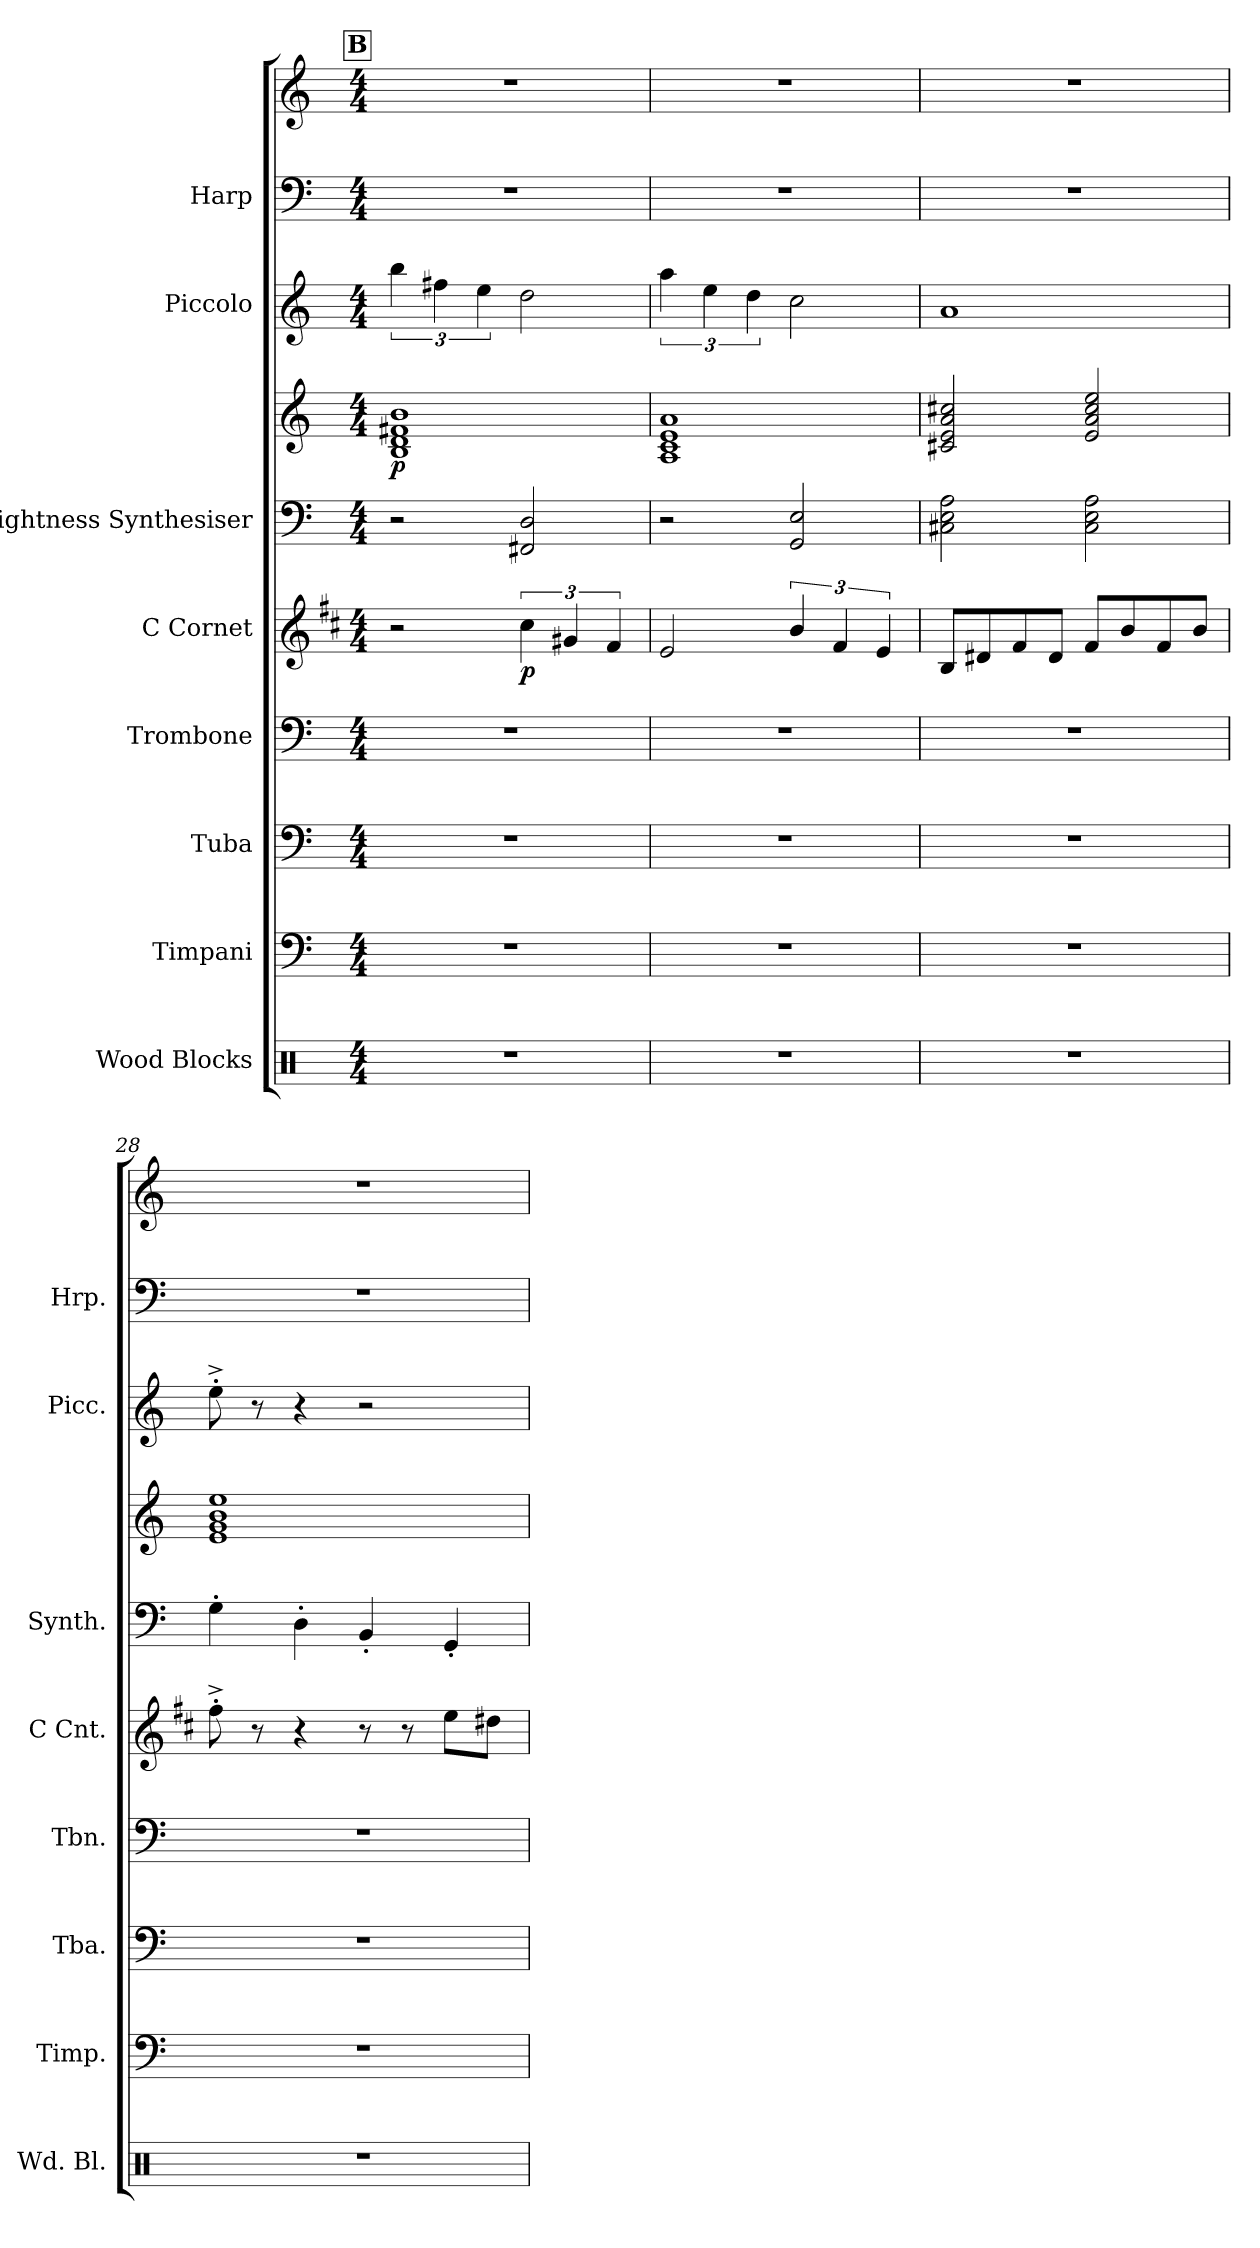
**kern	**kern	**kern	**kern	**kern	**dynam	**kern	**kern	**dynam	**kern	**kern	**kern
*part8	*part7	*part6	*part5	*part4	*part4	*part3	*part3	*part3	*part2	*part1	*part1
*staff10	*staff9	*staff8	*staff7	*staff6	*staff6	*staff5	*staff4	*staff4/5	*staff3	*staff2	*staff1
*I"Wood Blocks	*I"Timpani	*I"Tuba	*I"Trombone	*I"C Cornet	*	*I"Brightness Synthesiser	*	*	*I"Piccolo	*I"Harp	*
*I'Wd. Bl.	*I'Timp.	*I'Tba.	*I'Tbn.	*I'C Cnt.	*	*I'Synth.	*	*	*I'Picc.	*I'Hrp.	*
*clefX	*clefF4	*clefF4	*clefF4	*clefG2	*	*clefF4	*clefG2	*	*clefG2	*clefF4	*clefG2
*	*	*	*	*ITrd1c2	*	*	*	*	*ITrd-7c-12	*	*
*k[]	*k[]	*k[]	*k[]	*k[]	*	*k[]	*k[]	*	*k[]	*k[]	*k[]
*M4/4	*M4/4	*M4/4	*M4/4	*M4/4	*	*M4/4	*M4/4	*	*M4/4	*M4/4	*M4/4
!!LO:REH:place=s1:a:B:fs=14:t=B
=25	=25	=25	=25	=25	=25	=25	=25	=25	=25	=25	=25
!	!	!	!	!	!	!	!	!LO:DY:b	!	!	!
1r	1r	1r	1r	2r	.	2r	1B 1d 1f#X 1b	p	6bbb\	1r	1r
.	.	.	.	.	.	.	.	.	6fff#X\	.	.
.	.	.	.	.	.	.	.	.	6eee\	.	.
!	!	!	!	!	!LO:DY:b	!	!	!	!	!	!
.	.	.	.	6b\	p	2FF#X/ 2D/	.	.	2ddd\	.	.
.	.	.	.	6f#X/	.	.	.	.	.	.	.
.	.	.	.	6e/	.	.	.	.	.	.	.
=26	=26	=26	=26	=26	=26	=26	=26	=26	=26	=26	=26
1r	1r	1r	1r	2d/	.	2r	1A 1c 1e 1a	.	6aaa\	1r	1r
.	.	.	.	.	.	.	.	.	6eee\	.	.
.	.	.	.	.	.	.	.	.	6ddd\	.	.
.	.	.	.	6a/	.	2GG/ 2E/	.	.	2ccc\	.	.
.	.	.	.	6e/	.	.	.	.	.	.	.
.	.	.	.	6d/	.	.	.	.	.	.	.
!!LO:PB:g=z
=27	=27	=27	=27	=27	=27	=27	=27	=27	=27	=27	=27
1r	1r	1r	1r	8A/L	.	2C#X\ 2E\ 2A\	2c#X/ 2e/ 2a/ 2cc#X/	.	1aa	1r	1r
.	.	.	.	8c#X/	.	.	.	.	.	.	.
.	.	.	.	8e/	.	.	.	.	.	.	.
.	.	.	.	8c#/J	.	.	.	.	.	.	.
.	.	.	.	8e/L	.	2C#\ 2E\ 2A\	2e/ 2a/ 2cc#/ 2ee/	.	.	.	.
.	.	.	.	8a/	.	.	.	.	.	.	.
.	.	.	.	8e/	.	.	.	.	.	.	.
.	.	.	.	8a/J	.	.	.	.	.	.	.
=28	=28	=28	=28	=28	=28	=28	=28	=28	=28	=28	=28
1r	1r	1r	1r	8ee'^\	.	4G'\	1e 1g 1b 1ee	.	8eee'^\	1r	1r
.	.	.	.	8r	.	.	.	.	8r	.	.
.	.	.	.	4r	.	4D'\	.	.	4r	.	.
.	.	.	.	8r	.	4BB'/	.	.	2r	.	.
.	.	.	.	8r	.	.	.	.	.	.	.
.	.	.	.	8dd\L	.	4GG'/	.	.	.	.	.
.	.	.	.	8cc#X\J	.	.	.	.	.	.	.
=	=	=	=	=	=	=	=	=	=	=	=
*-	*-	*-	*-	*-	*-	*-	*-	*-	*-	*-	*-
